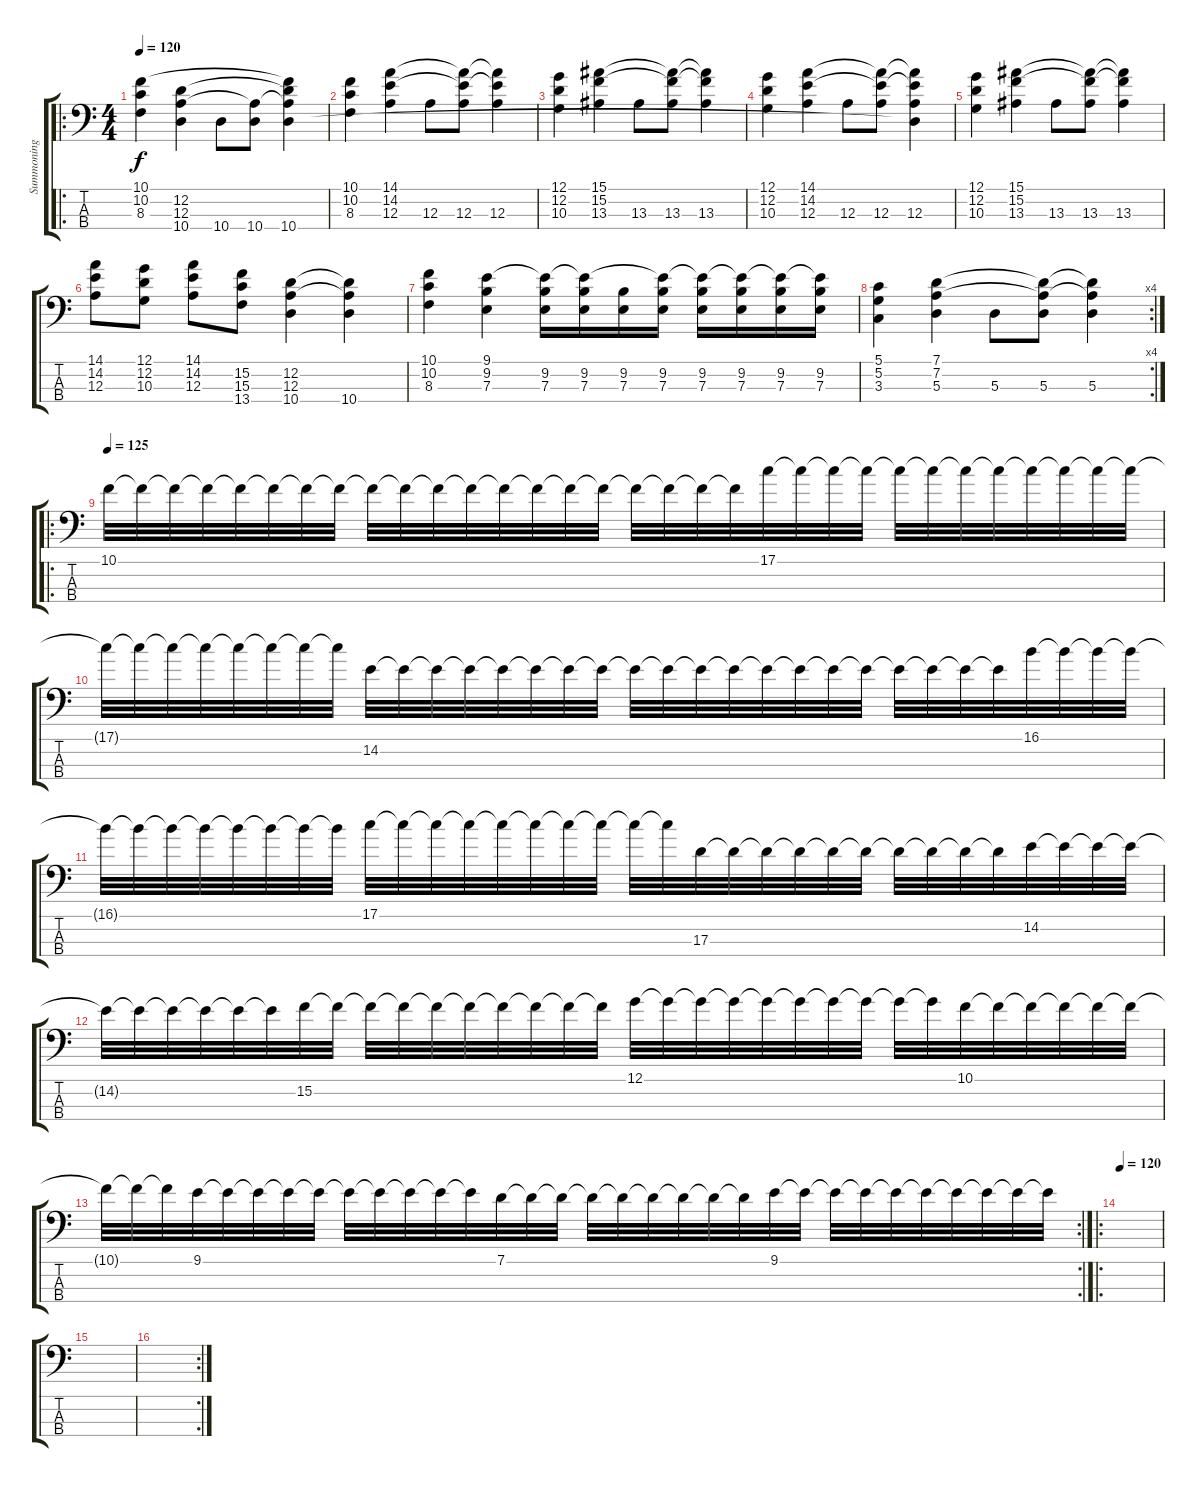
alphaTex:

\track ("Summoning" "Summoning") {instrument electricbassfinger}
\staff {score tabs}
\tuning (G2 D2 A1 E1) {hide}
\ro
\ts (4 4)
\tempo 120
\clef f4
\ks c
(10.1 10.2 8.3).4{dy f instrument electricbassfinger} (12.2 12.3 10.4).4 10.4.8 (12.3{t} 10.4).8 (10.1{t} 12.2{t} 12.3{t} 10.4).4 |
(10.1 10.2 8.3).4 (14.1 14.2 12.3).4 12.3.8 (14.1{t} 14.2{t} 12.3).8 (14.1{t} 14.2{t} 12.3).4 |
(12.1 12.2 10.3).4 (15.1 15.2 13.3).4 13.3.8 (15.1{t} 15.2{t} 13.3).8 (15.1{t} 15.2{t} 13.3).4 |
(12.1 12.2 10.3).4 (14.1 14.2 12.3).4 12.3.8 (14.1{t} 14.2{t} 12.3).8 (14.1{t} 14.2{t} 12.3 10.4{t}).4 |
(12.1 12.2 10.3).4 (15.1 15.2 13.3).4 13.3.8 (15.1{t} 15.2{t} 13.3).8 (15.1{t} 15.2{t} 13.3).4 |
(14.1 14.2 12.3).8 (12.1 12.2 10.3).8 (14.1 14.2 12.3).8 (15.2 15.3 13.4).8 (12.2 12.3 10.4).4 (12.2{t} 12.3{t} 10.4).4 |
(10.1 10.2 8.3).4 (9.1 9.2 7.3).4 (9.1{t} 9.2 7.3).16 (9.1{t} 9.2 7.3).16 (9.2 7.3).16 (9.1{t} 9.2 7.3).16 (9.1{t} 9.2 7.3).16 (9.1{t} 9.2 7.3).16 (9.1{t} 9.2 7.3).16 (9.1{t} 9.2 7.3).16 |
\rc 4
(5.1 5.2 3.3).4 (7.1 7.2 5.3).4 5.3.8 (7.1{t} 7.2{t} 5.3).8 (7.1{t} 7.2{t} 5.3).4 |
\ro
\tempo 125
10.1.32 10.1{t}.32 10.1{t}.32 10.1{t}.32 10.1{t}.32 10.1{t}.32 10.1{t}.32 10.1{t}.32 10.1{t}.32 10.1{t}.32 10.1{t}.32 10.1{t}.32 10.1{t}.32 10.1{t}.32 10.1{t}.32 10.1{t}.32 10.1{t}.32 10.1{t}.32 10.1{t}.32 10.1{t}.32 17.1.32 17.1{t}.32 17.1{t}.32 17.1{t}.32 17.1{t}.32 17.1{t}.32 17.1{t}.32 17.1{t}.32 17.1{t}.32 17.1{t}.32 17.1{t}.32 17.1{t}.32 |
17.1{t}.32 17.1{t}.32 17.1{t}.32 17.1{t}.32 17.1{t}.32 17.1{t}.32 17.1{t}.32 17.1{t}.32 14.2.32 14.2{t}.32 14.2{t}.32 14.2{t}.32 14.2{t}.32 14.2{t}.32 14.2{t}.32 14.2{t}.32 14.2{t}.32 14.2{t}.32 14.2{t}.32 14.2{t}.32 14.2{t}.32 14.2{t}.32 14.2{t}.32 14.2{t}.32 14.2{t}.32 14.2{t}.32 14.2{t}.32 14.2{t}.32 16.1.32 16.1{t}.32 16.1{t}.32 16.1{t}.32 |
16.1{t}.32 16.1{t}.32 16.1{t}.32 16.1{t}.32 16.1{t}.32 16.1{t}.32 16.1{t}.32 16.1{t}.32 17.1.32 17.1{t}.32 17.1{t}.32 17.1{t}.32 17.1{t}.32 17.1{t}.32 17.1{t}.32 17.1{t}.32 17.1{t}.32 17.1{t}.32 17.3.32 17.3{t}.32 17.3{t}.32 17.3{t}.32 17.3{t}.32 17.3{t}.32 17.3{t}.32 17.3{t}.32 17.3{t}.32 17.3{t}.32 14.2.32 14.2{t}.32 14.2{t}.32 14.2{t}.32 |
14.2{t}.32 14.2{t}.32 14.2{t}.32 14.2{t}.32 14.2{t}.32 14.2{t}.32 15.2.32 15.2{t}.32 15.2{t}.32 15.2{t}.32 15.2{t}.32 15.2{t}.32 15.2{t}.32 15.2{t}.32 15.2{t}.32 15.2{t}.32 12.1.32 12.1{t}.32 12.1{t}.32 12.1{t}.32 12.1{t}.32 12.1{t}.32 12.1{t}.32 12.1{t}.32 12.1{t}.32 12.1{t}.32 10.1.32 10.1{t}.32 10.1{t}.32 10.1{t}.32 10.1{t}.32 10.1{t}.32 |
\rc 2
10.1{t}.32 10.1{t}.32 10.1{t}.32 9.1.32 9.1{t}.32 9.1{t}.32 9.1{t}.32 9.1{t}.32 9.1{t}.32 9.1{t}.32 9.1{t}.32 9.1{t}.32 9.1{t}.32 7.1.32 7.1{t}.32 7.1{t}.32 7.1{t}.32 7.1{t}.32 7.1{t}.32 7.1{t}.32 7.1{t}.32 7.1{t}.32 9.1.32 9.1{t}.32 9.1{t}.32 9.1{t}.32 9.1{t}.32 9.1{t}.32 9.1{t}.32 9.1{t}.32 9.1{t}.32 9.1{t}.32 |
\ro
\tempo 120
|
|
\rc 2
